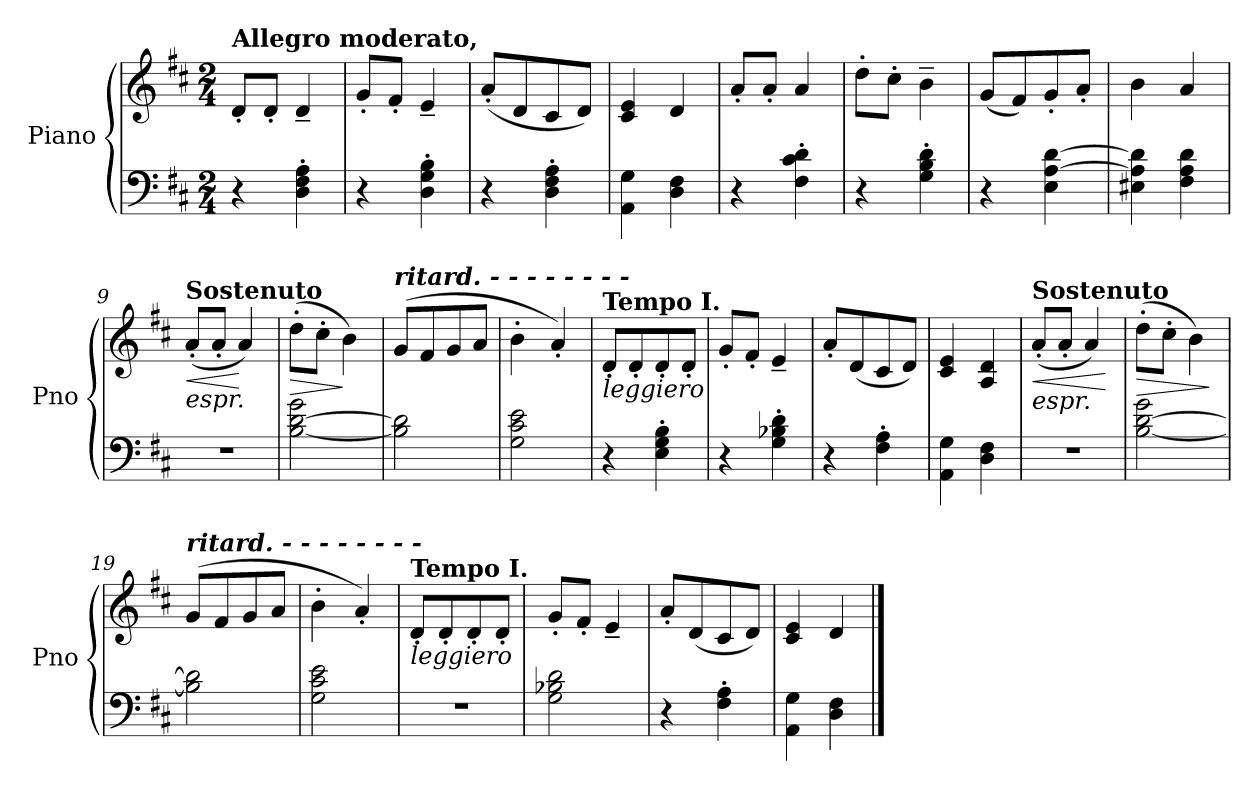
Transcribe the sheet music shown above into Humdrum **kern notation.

**kern	**kern	**dynam
*part1	*part1	*part1
*staff2	*staff1	*staff1/2
*I"Piano	*	*
*I'Pno	*	*
*clefF4	*clefG2	*
*k[f#c#]	*k[f#c#]	*
*M2/4	*M2/4	*
*MM112	*MM112	*
=1	=1	=1
!	!LO:TX:a:B:t=Allegro moderato,	!
!	!	!LO:DY:b
!	!	!LO:DY:n=1:b
4r	8d'/L	p other-dynamics
.	8d'/J	.
4D\<' 4F#\<' 4A\<'	4d~/	.
=2	=2	=2
4r	8g'/L	.
.	8f#'/J	.
4D\'< 4G\'< 4B\'<	4e~/	.
=3	=3	=3
4r	(<8a'/L	.
.	8d/	.
4D\'< 4F#\'< 4A\'<	8c#/	.
.	8d/J)	.
=4	=4	=4
4AA\< 4G\<	4c#/ 4e/	.
4D\< 4F#\<	4d/	.
=5	=5	=5
4r	8a'/L	.
.	8a'/J	.
4F#\'< 4c#\'< 4d\'<	4a/	.
=6	=6	=6
4r	8dd'\L	.
.	8cc#'\J	.
4G\'< 4B\'< 4d\'<	4b~\	.
!!LO:LB:g=z
=7	=7	=7
4r	(<8g/L	.
.	8f#/)	.
4E\< [4A\< [4d\<	8g'/	.
.	8a'/J	.
=8	=8	=8
4E#X\< 4A\]< 4d\]<	4b\	.
4F#\< 4A\< 4d\<	4a/	.
=9	=9	=9
!	!LO:TX:a:B:t=Sostenuto	!
!	!LO:TX:b:i:t=espr.	!
!	!	!LO:HP:b
2r	(<8a'/L	<
.	8a'/J	.
.	4a/)	[
=10	=10	=10
!	!	!LO:HP:b
[2B\< [2d\< 2g\<	(>8dd'\L	>
.	8cc#'\J	.
.	4b\)	]
=11	=11	=11
!	!LO:TX:a:Bi:t=ritard.     -     -     -     -     -     -     -     -	!
2B\] 2d\]	(>8g/L	.
.	8f#/	.
.	8g/	.
.	8a/J	.
=12	=12	=12
2G\< 2c#\< 2e\<	4b'\	.
.	4a'/)	.
!!LO:LB:g=z
=13	=13	=13
!	!LO:TX:a:B:t=Tempo I.	!
!	!LO:TX:b:i:t=leggiero	!
4r	8d'/L	.
.	8d'/	.
4E\<' 4G\<' 4B\<'	8d'/	.
.	8d'/J	.
=14	=14	=14
4r	8g'/L	.
.	8f#'/J	.
4G\'< 4B-X\'< 4d\'<	4e~/	.
=15	=15	=15
4r	8a'/L	.
.	(<8d/	.
4F#\'< 4A\'<	8c#/	.
.	8d/J)	.
=16	=16	=16
4AA\< 4G\<	4c#/ 4e/	.
4D\< 4F#\<	4A/ 4d/	.
=17	=17	=17
!	!LO:TX:a:B:t=Sostenuto	!
!	!LO:TX:b:i:t=espr.	!
!	!	!LO:HP:b
2r	(<8a'/L	<
.	8a'/J	.
.	4a/)	.
.	.	[
=18	=18	=18
!	!	!LO:HP:b
[2B\< [2d\< 2g\<	(>8dd'\L	>
.	8cc#'\J	.
.	4b\)	.
.	.	]
!!LO:LB:g=z
=19	=19	=19
!	!LO:TX:a:Bi:t=ritard.     -     -     -     -     -     -     -     -	!
2B\] 2d\]	(>8g/L	.
.	8f#/	.
.	8g/	.
.	8a/J	.
=20	=20	=20
2G\ 2c#\ 2e\	4b'\	.
.	4a'/)	.
=21	=21	=21
!	!LO:TX:b:i:t=leggiero	!
!	!LO:TX:a:B:t=Tempo I.	!
2r	8d'/L	.
.	8d'/	.
.	8d'/	.
.	8d'/J	.
=22	=22	=22
2G\ 2B-X\ 2d\	8g'/L	.
.	8f#'/J	.
.	4e~/	.
=23	=23	=23
4r	8a'/L	.
.	(<8d/	.
4F#\' 4A\'	8c#/	.
.	8d/J)	.
=24	=24	=24
4AA\ 4G\	4c#/ 4e/	.
4D\ 4F#\	4d/	.
==	==	==
*-	*-	*-
